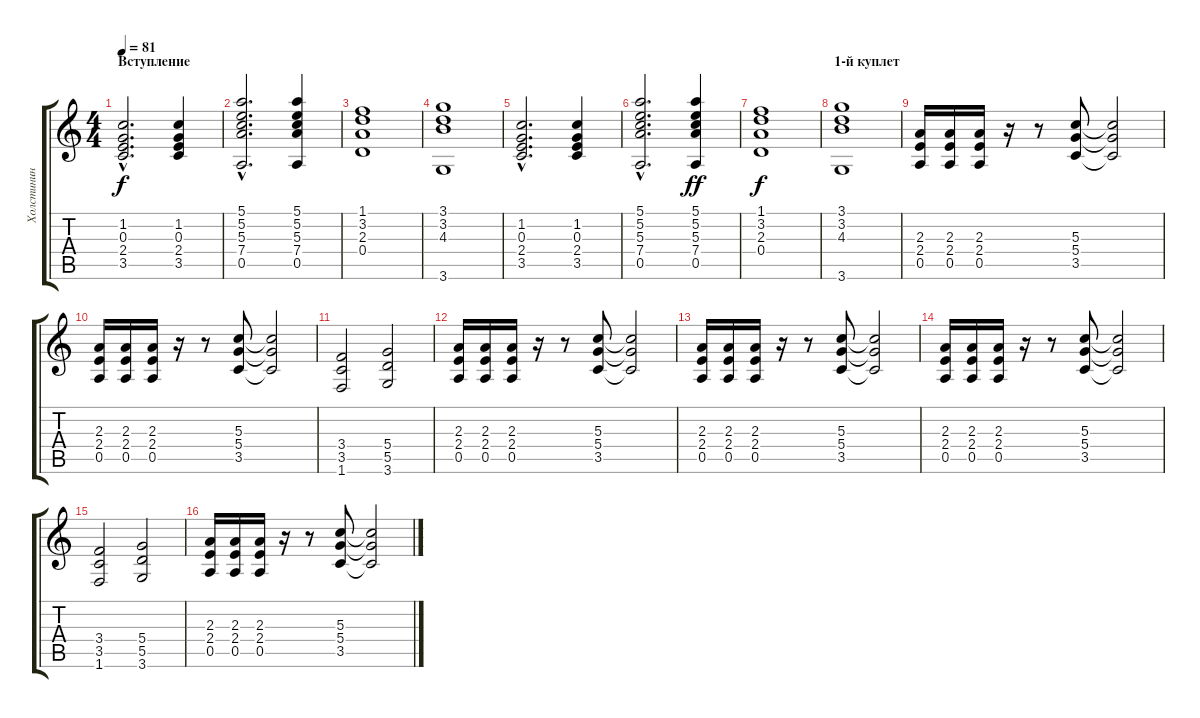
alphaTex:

\track ("Холстинин" "Холстинин") {instrument distortionguitar}
\staff {score tabs}
\tuning (E4 B3 G3 D3 A2 E2) {hide}
\ts (4 4)
\section ("" "Вступление")
\tempo 81
\clef g2
\ks c
(1.2{hac} 0.3{hac} 2.4{hac} 3.5{hac}).2{d dy f instrument distortionguitar} (1.2 0.3 2.4 3.5).4 |
(5.1{hac} 5.2{hac} 5.3{hac} 7.4{hac} 0.5{hac}).2{d} (5.1 5.2 5.3 7.4 0.5).4 |
(1.1 3.2 2.3 0.4).1 |
(3.1 3.2 4.3 3.6).1 |
(1.2{hac} 0.3{hac} 2.4{hac} 3.5{hac}).2{d} (1.2 0.3 2.4 3.5).4 |
(5.1{hac} 5.2{hac} 5.3{hac} 7.4{hac} 0.5{hac}).2{d} (5.1 5.2 5.3 7.4 0.5).4{dy ff} |
(1.1 3.2 2.3 0.4).1{dy f} |
\section ("" "1-й куплет")
(3.1 3.2 4.3 3.6).1 |
(2.3 2.4 0.5).16 (2.3 2.4 0.5).16 (2.3 2.4 0.5).16 r.16 r.8 (5.3 5.4 3.5).8 (5.3{t} 5.4{t} 3.5{t}).2 |
(2.3 2.4 0.5).16 (2.3 2.4 0.5).16 (2.3 2.4 0.5).16 r.16 r.8 (5.3 5.4 3.5).8 (5.3{t} 5.4{t} 3.5{t}).2 |
(3.4 3.5 1.6).2 (5.4 5.5 3.6).2 |
(2.3 2.4 0.5).16 (2.3 2.4 0.5).16 (2.3 2.4 0.5).16 r.16 r.8 (5.3 5.4 3.5).8 (5.3{t} 5.4{t} 3.5{t}).2 |
(2.3 2.4 0.5).16 (2.3 2.4 0.5).16 (2.3 2.4 0.5).16 r.16 r.8 (5.3 5.4 3.5).8 (5.3{t} 5.4{t} 3.5{t}).2 |
(2.3 2.4 0.5).16 (2.3 2.4 0.5).16 (2.3 2.4 0.5).16 r.16 r.8 (5.3 5.4 3.5).8 (5.3{t} 5.4{t} 3.5{t}).2 |
(3.4 3.5 1.6).2 (5.4 5.5 3.6).2 |
(2.3 2.4 0.5).16 (2.3 2.4 0.5).16 (2.3 2.4 0.5).16 r.16 r.8 (5.3 5.4 3.5).8 (5.3{t} 5.4{t} 3.5{t}).2
